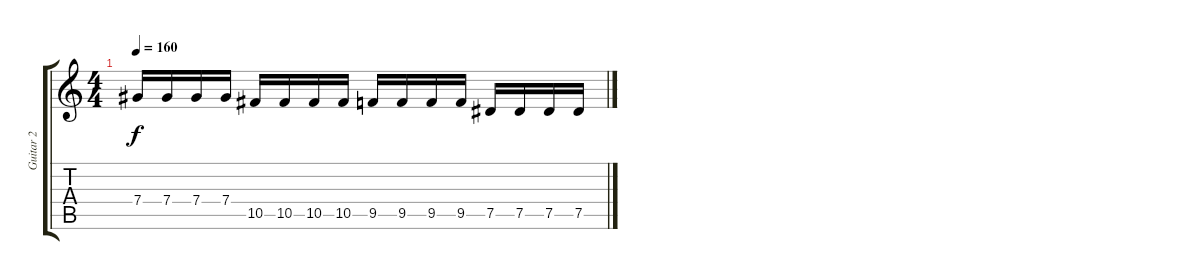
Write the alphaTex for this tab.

\track ("Guitar 2" "Guitar 2") {instrument distortionguitar}
\staff {score tabs}
\tuning (Eb4 Bb3 Gb3 Db3 Ab2 Eb2) {hide}
\ts (4 4)
\tempo 160
\clef g2
\ks c
7.4.16{dy f} 7.4.16 7.4.16 7.4.16 10.5.16 10.5.16 10.5.16 10.5.16 9.5.16 9.5.16 9.5.16 9.5.16 7.5.16 7.5.16 7.5.16 7.5.16
